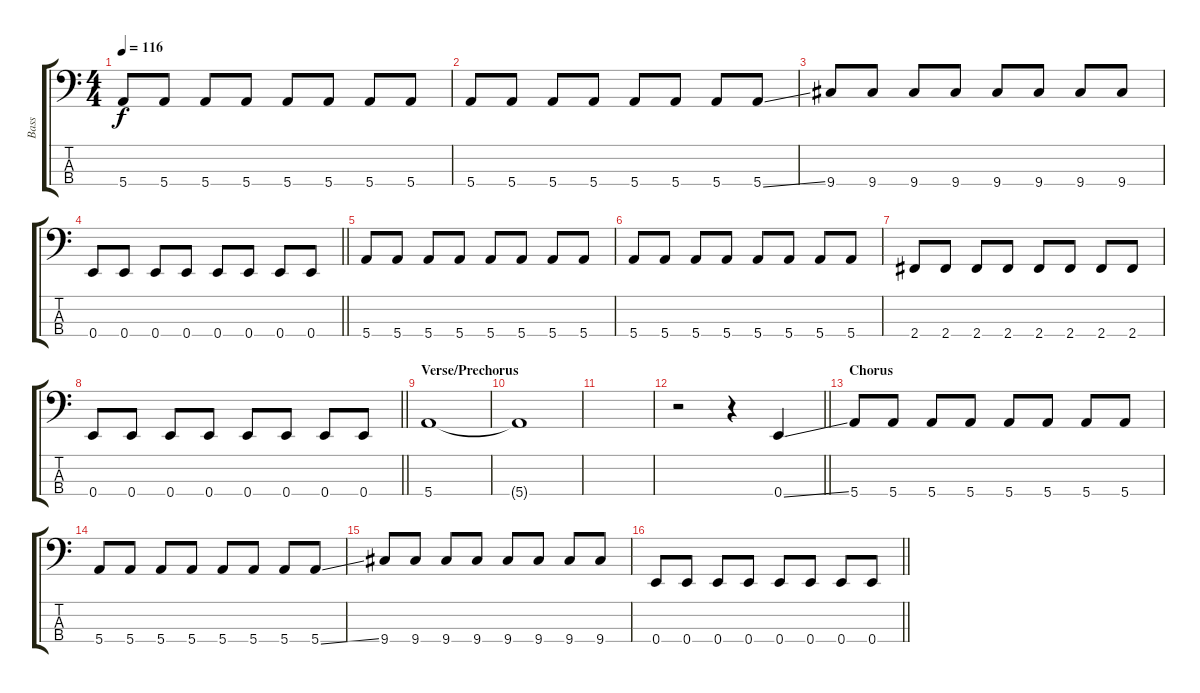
\track ("Bass" "Bass") {instrument electricbasspick}
\staff {score tabs}
\tuning (G2 D2 A1 E1) {hide}
\ts (4 4)
\tempo 116
\clef f4
\ks c
5.4.8{dy f} 5.4.8 5.4.8 5.4.8 5.4.8 5.4.8 5.4.8 5.4.8 |
5.4.8 5.4.8 5.4.8 5.4.8 5.4.8 5.4.8 5.4.8 5.4{ss}.8 |
9.4.8 9.4.8 9.4.8 9.4.8 9.4.8 9.4.8 9.4.8 9.4.8 |
\barLineRight lightlight
0.4.8 0.4.8 0.4.8 0.4.8 0.4.8 0.4.8 0.4.8 0.4.8 |
5.4.8 5.4.8 5.4.8 5.4.8 5.4.8 5.4.8 5.4.8 5.4.8 |
5.4.8 5.4.8 5.4.8 5.4.8 5.4.8 5.4.8 5.4.8 5.4.8 |
2.4.8 2.4.8 2.4.8 2.4.8 2.4.8 2.4.8 2.4.8 2.4.8 |
\barLineRight lightlight
0.4.8 0.4.8 0.4.8 0.4.8 0.4.8 0.4.8 0.4.8 0.4.8 |
\section ("" "Verse/Prechorus")
5.4.1 |
5.4{t}.1 |
|
\barLineRight lightlight
r.2 r.4 0.4{ss}.4 |
\section ("" "Chorus")
5.4.8 5.4.8 5.4.8 5.4.8 5.4.8 5.4.8 5.4.8 5.4.8 |
5.4.8 5.4.8 5.4.8 5.4.8 5.4.8 5.4.8 5.4.8 5.4{ss}.8 |
9.4.8 9.4.8 9.4.8 9.4.8 9.4.8 9.4.8 9.4.8 9.4.8 |
\barLineRight lightlight
0.4.8 0.4.8 0.4.8 0.4.8 0.4.8 0.4.8 0.4.8 0.4.8
